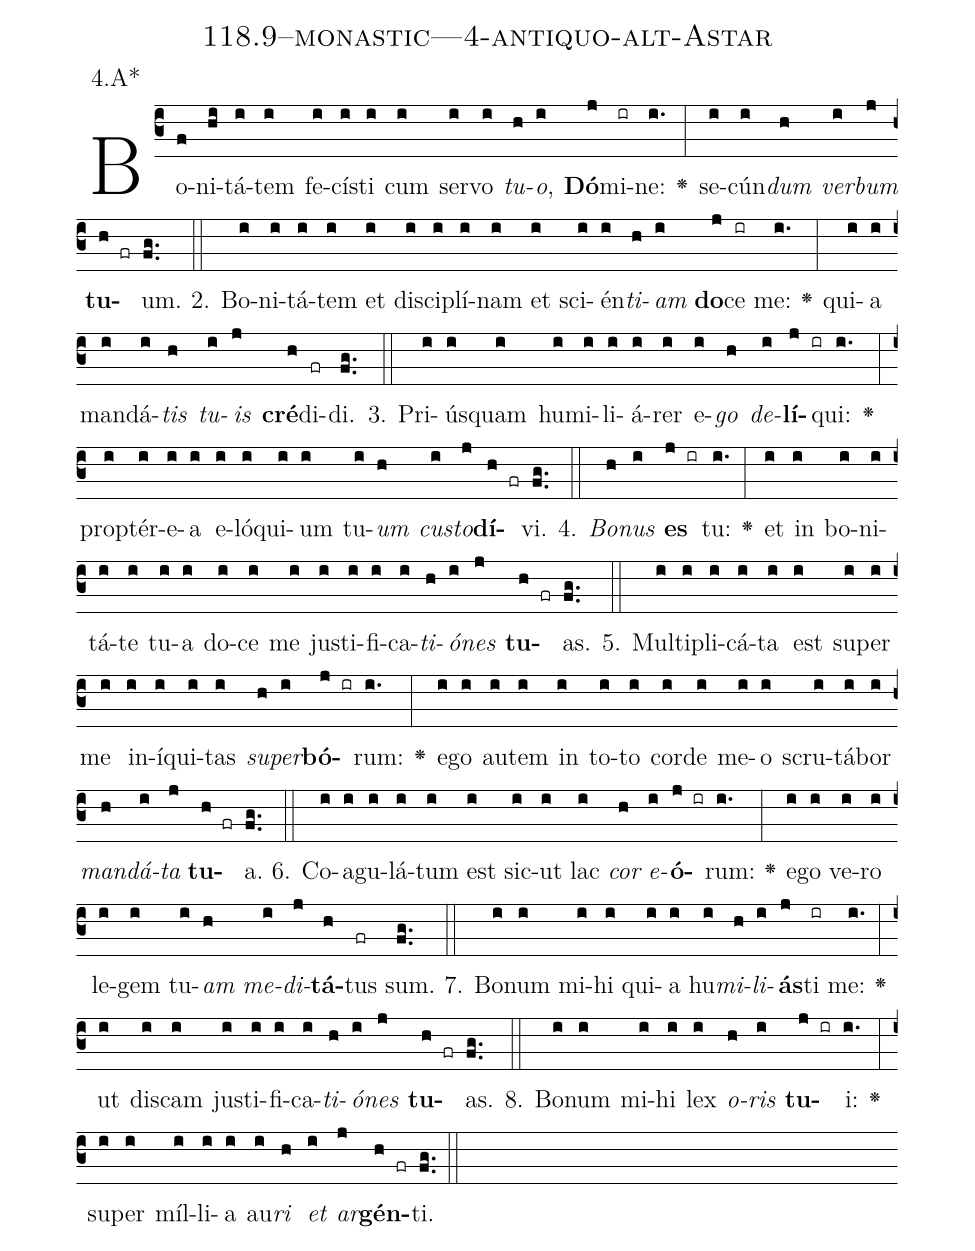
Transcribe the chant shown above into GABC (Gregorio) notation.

name: 118.9--monastic---4-antiquo-alt-Astar;
annotation: 4.A*;
%%
(c3)Bo(f)ni(hi)tá(i)tem(i) fe(i)cís(i)ti(i) cum(i) ser(i)vo(i) <i>tu</i>(h)<i>o</i>,(i) <b>Dó</b>(j)mi(ir)ne:(i.) <v>\greheightstar</v>(:) se(i)cún(i)<i>dum</i>(h) <i>ver</i>(i)<i>bum</i>(j) <b>tu</b>(h fr)um.(fg..) (::)
2. Bo(i)ni(i)tá(i)tem(i) et(i) di(i)sci(i)plí(i)nam(i) et(i) sci(i)én(i)<i>ti</i>(h)<i>am</i>(i) <b>do</b>(j)ce(ir) me:(i.) <v>\greheightstar</v>(:) qui(i)a(i) man(i)dá(i)<i>tis</i>(h) <i>tu</i>(i)<i>is</i>(j) <b>cré</b>(h)di(fr)di.(fg..) (::)
3. Pri(i)ús(i)quam(i) hu(i)mi(i)li(i)á(i)rer(i) e(i)<i>go</i>(h) <i>de</i>(i)<b>lí</b>(j ir)qui:(i.) <v>\greheightstar</v>(:) prop(i)tér(i)e(i)a(i) e(i)ló(i)qui(i)um(i) tu(i)<i>um</i>(h) <i>cus</i>(i)<i>to</i>(j)<b>dí</b>(h fr)vi.(fg..) (::)
4. <i>Bo</i>(h)<i>nus</i>(i) <b>es</b>(j ir) tu:(i.) <v>\greheightstar</v>(:) et(i) in(i) bo(i)ni(i)tá(i)te(i) tu(i)a(i) do(i)ce(i) me(i) jus(i)ti(i)fi(i)ca(i)<i>ti</i>(h)<i>ó</i>(i)<i>nes</i>(j) <b>tu</b>(h fr)as.(fg..) (::)
5. Mul(i)ti(i)pli(i)cá(i)ta(i) est(i) su(i)per(i) me(i) in(i)í(i)qui(i)tas(i) <i>su</i>(h)<i>per</i>(i)<b>bó</b>(j ir)rum:(i.) <v>\greheightstar</v>(:) e(i)go(i) au(i)tem(i) in(i) to(i)to(i) cor(i)de(i) me(i)o(i) scru(i)tá(i)bor(i) <i>man</i>(h)<i>dá</i>(i)<i>ta</i>(j) <b>tu</b>(h fr)a.(fg..) (::)
6. Co(i)a(i)gu(i)lá(i)tum(i) est(i) sic(i)ut(i) lac(i) <i>cor</i>(h) <i>e</i>(i)<b>ó</b>(j ir)rum:(i.) <v>\greheightstar</v>(:) e(i)go(i) ve(i)ro(i) le(i)gem(i) tu(i)<i>am</i>(h) <i>me</i>(i)<i>di</i>(j)<b>tá</b>(h)tus(fr) sum.(fg..) (::)
7. Bo(i)num(i) mi(i)hi(i) qui(i)a(i) hu(i)<i>mi</i>(h)<i>li</i>(i)<b>ás</b>(j)ti(ir) me:(i.) <v>\greheightstar</v>(:) ut(i) dis(i)cam(i) jus(i)ti(i)fi(i)ca(i)<i>ti</i>(h)<i>ó</i>(i)<i>nes</i>(j) <b>tu</b>(h fr)as.(fg..) (::)
8. Bo(i)num(i) mi(i)hi(i) lex(i) <i>o</i>(h)<i>ris</i>(i) <b>tu</b>(j ir)i:(i.) <v>\greheightstar</v>(:) su(i)per(i) míl(i)li(i)a(i) au(i)<i>ri</i>(h) <i>et</i>(i) <i>ar</i>(j)<b>gén</b>(h fr)ti.(fg..) (::)
